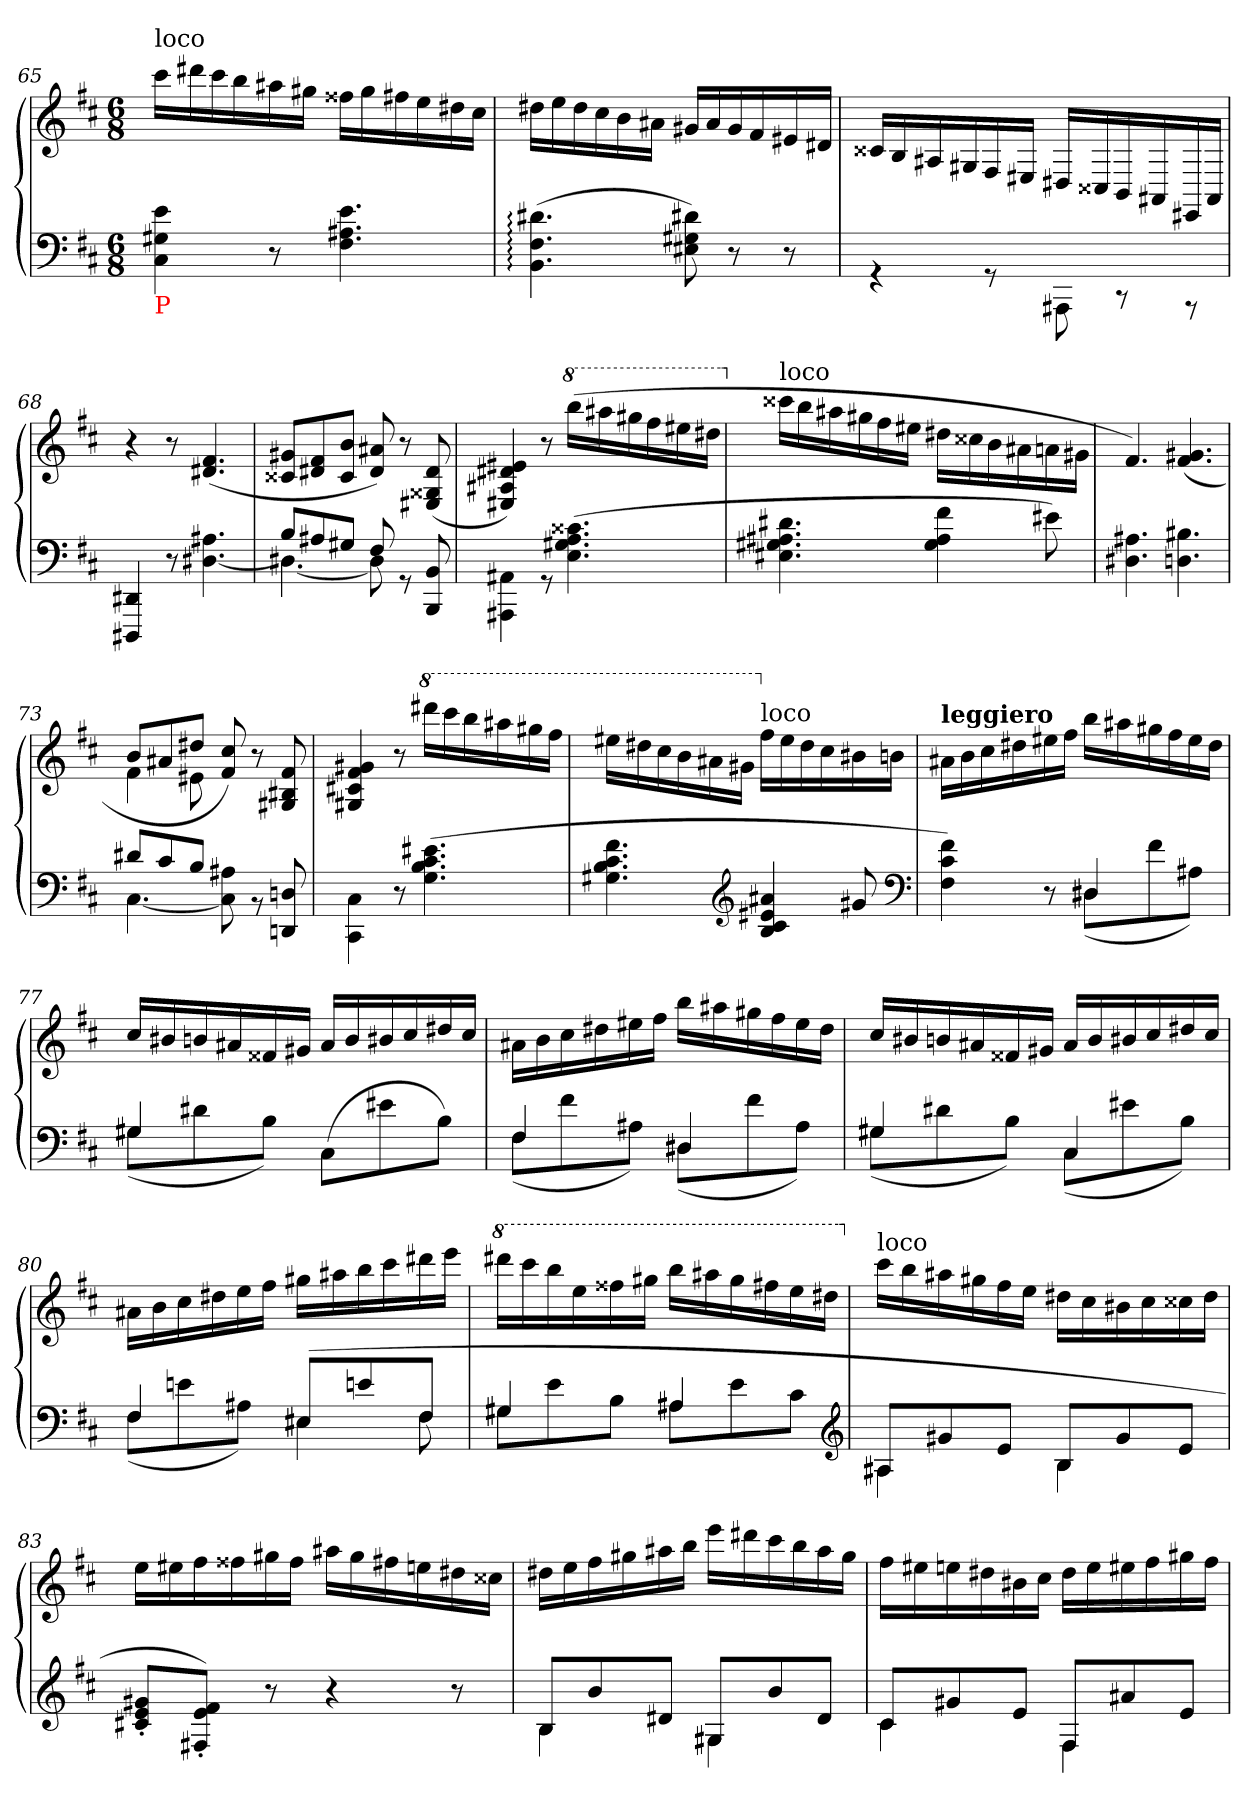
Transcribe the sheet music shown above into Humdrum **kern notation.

**kern	**kern
*part1	*part1
*staff2	*staff1
*clefF4	*clefG2
*k[f#c#]	*k[f#c#]
*M6/8	*M6/8
=65	=65
!	!LO:TX:a:t=loco
!LO:TX:b:color=red:t=P	!
4e 4G#X 4C#	16ccc#LL
.	16ddd#X
.	16ccc#
.	16bb
8r	16aa#X
.	16gg#XJJ
4.e 4.A#X 4.F#	16ff##XLL
.	16gg#
.	16ff#X
.	16ee
.	16dd#X
.	16cc#JJ
=66	=66
(>4.d#X: 4.F#: 4.BB:	16dd#XLL
.	16ee
.	16dd#
.	16cc#
.	16b
.	16a#XJJ
8d#X 8G#X 8E#X)	16g#XLL
.	16a#
8r	16g#
.	16f#
8r	16e#X
.	16d#XJJ
=67	=67
4rGG	16c##XLL
.	16B
.	16A#X
.	16G#X
8rGG	16F#/
.	16E#XJJ
8AAA#X\	16D#XLL
.	16C##X/
8rCC	16BB/
.	16AA#X
8rAAA	16EE#X
.	16AA#/JJ
=68	=68
4DD#X 4DDD#X	4r
8r	8r
4.A#X [4.D#X	(>4.f# 4.d#X
=69	=69
*^	*
8BL	4.D#X_	8g#X 8c##XL
8A#X	.	8f# 8d#X
8G#XJ	.	8b 8c##J
8F#	8D#]	8a#X 8d#)
4ryy	8rGG	8r
.	8BB 8BBB	(>8d# 8G##X 8E#X
*v	*v	*
=70	=70
4AA#X\ 4AAA#X\	4e#X 4d#X 4A#X 4E#X)
8rGG	8r
*	*8va
(>4.c##X 4.A 4.G#X 4.E	(>16bbbLL
.	16aaa#X
.	16ggg#X
.	16fff#
.	16eee#X
.	16ddd#XJJ
=71	=71
*	*X8va
!	!LO:TX:a:t=loco
4.d#X 4.A#X 4.G#X 4.E#X	16ccc##XLL
.	16bb
.	16aa#X
.	16gg#X
.	16ff#
.	16ee#XJJ
4f# 4A# 4G#	16dd#XLL
.	16cc##X
.	16b
.	16a#X
8e#X)	16an
.	16g#XJJ
=72	=72
4.A#X 4.D#X	4.f#)
4.B#X 4.Dn	(>4.g#X 4.f#
=73	=73
*^	*^
8d#XL	[4.C#	8bL	4f#
8c#	.	8a#X	.
8BJ	.	8dd#XJ	8e#X
4.ryy	8A#X 8C#]	8cc# 8f#)	4.ryy
.	8rBB	8r	.
.	8Dn 8DDn	8f# 8B#X 8G#X	.
*v	*v	*	*
*	*v	*v
=74	=74
4C#\ 4CC#\	4g#X 4f# 4c#X 4G#X
8r	8r
*	*8va
(>4.e#X 4.c# 4.B 4.G	16dddd#XLL
.	16cccc#
.	16bbb
.	16aaa#X
.	16ggg#X
.	16fff#JJ
=75	=75
4.f# 4.c# 4.B 4.G#X	16eee#XLL
.	16ddd#X
.	16ccc#
.	16bb
.	16aa#X
.	16gg#XJJ
*clefG2	*
*	*X8va
!	!LO:TX:a:t=loco
4a#X 4e#X 4c# 4B	16ff#LL
.	16ee#
.	16dd#
.	16cc#
8g#X	16b#X
.	16bnJJ
*clefF4	*
=76	=76
*^	*
!	!	!LO:TX:a:B:t=leggiero
4f# 4c# 4F#)	4.ryy	16a#XLL
.	.	16b
.	.	16cc#
.	.	16dd#X
8r	.	16ee#X
.	.	16ff#JJ
4D#X	(>8D#XL	16bbLL
.	.	16aa#X
.	8f#	16gg#X
.	.	16ff#
8ryy	8A#XJ)	16ee#
.	.	16dd#JJ
=77	=77	=77
4G#X	(>8G#XL	16cc#LL
.	.	16b#X
.	8d#X	16bn
.	.	16a#X
2ryy	8BJ)	16f##X
.	.	16g#XJJ
.	(>8C#L	16a#/LL
.	.	16b
.	8e#X	16b#X
.	.	16cc#
.	8BJ)	16dd#X
.	.	16cc#JJ
=78	=78	=78
4F#	(>8F#L	16a#XLL
.	.	16b
.	8f#	16cc#
.	.	16dd#X
8ryy	8A#XJ)	16ee#X
.	.	16ff#JJ
4D#X	(>8D#XL	16bbLL
.	.	16aa#X
.	8f#	16gg#X
.	.	16ff#
8ryy	8A#J)	16ee#
.	.	16dd#JJ
=79	=79	=79
4G#X	(>8G#XL	16cc#LL
.	.	16b#X
.	8d#X	16bn
.	.	16a#X
8ryy	8BJ)	16f##X
.	.	16g#XJJ
4C#	(>8C#L	16a#/LL
.	.	16b
.	8e#X	16b#X
.	.	16cc#
8ryy	8BJ)	16dd#X
.	.	16cc#JJ
=80	=80	=80
4F#	(>8F#L	16a#XLL
.	.	16b
.	8en	16cc#
.	.	16dd#X
8ryy	8A#XJ)	16ee
.	.	16ff#JJ
(<8E#XL	4E#X	16gg#XLL
.	.	16aa#X
8en	.	16bb
.	.	16ccc#
8F#J	8F#	16ddd#X
.	.	16eeeJJ
=81	=81	=81
*	*	*8va
4G#X	8G#XL	16dddd#XLL
.	.	16cccc#
.	8e	16bbb
.	.	16eee
8ryy	8BJ	16fff##X
.	.	16ggg#XJJ
4A#X	8A#XL	16bbbLL
.	.	16aaa#X
.	8e	16ggg#
.	.	16fff#X
8ryy	8c#J	16eee
.	.	16ddd#JJ
*clefG2	*	*
=82	=82	=82
*	*	*X8va
!	!	!LO:TX:a:t=loco
8A#XL	4A#X	16ccc#LL
.	.	16bb
8g#X	.	16aa#X
.	.	16gg#X
8eJ	8ryy	16ff#
.	.	16eeJJ
8BL	4B	16dd#XLL
.	.	16cc#
8g#	.	16b#X
.	.	16cc#
8eJ	8ryy	16cc##X
.	.	16dd#JJ
*v	*v	*
=83	=83
8g#X'< 8e'< 8c#X'<L	16eeLL
.	16ee#X
8f#'< 8e'< 8F#X'<J)	16ff#
.	16ff##X
8r	16gg#X
.	16ff##JJ
4r	16aa#XLL
.	16gg#
.	16ff#X
.	16een
8r	16dd#X
.	16cc##XJJ
=84	=84
*^	*
8BL	4B	16dd#XLL
.	.	16ee
8b	.	16ff#
.	.	16gg#X
8d#XJ	8ryy	16aa#X
.	.	16bbJJ
8G#XL	4G#X	16eeeLL
.	.	16ddd#X
8b	.	16ccc#
.	.	16bb
8d#J	8ryy	16aa#
.	.	16gg#JJ
=85	=85	=85
8c#L	4c#	16ff#LL
.	.	16ee#X
8g#X	.	16een
.	.	16dd#X
8eJ	8ryy	16b#X
.	.	16cc#JJ
8F#L	4F#	16dd#LL
.	.	16ee
8a#X	.	16ee#X
.	.	16ff#
8eJ	8ryy	16gg#X
.	.	16ff#JJ
*v	*v	*
=	=
*-	*-
